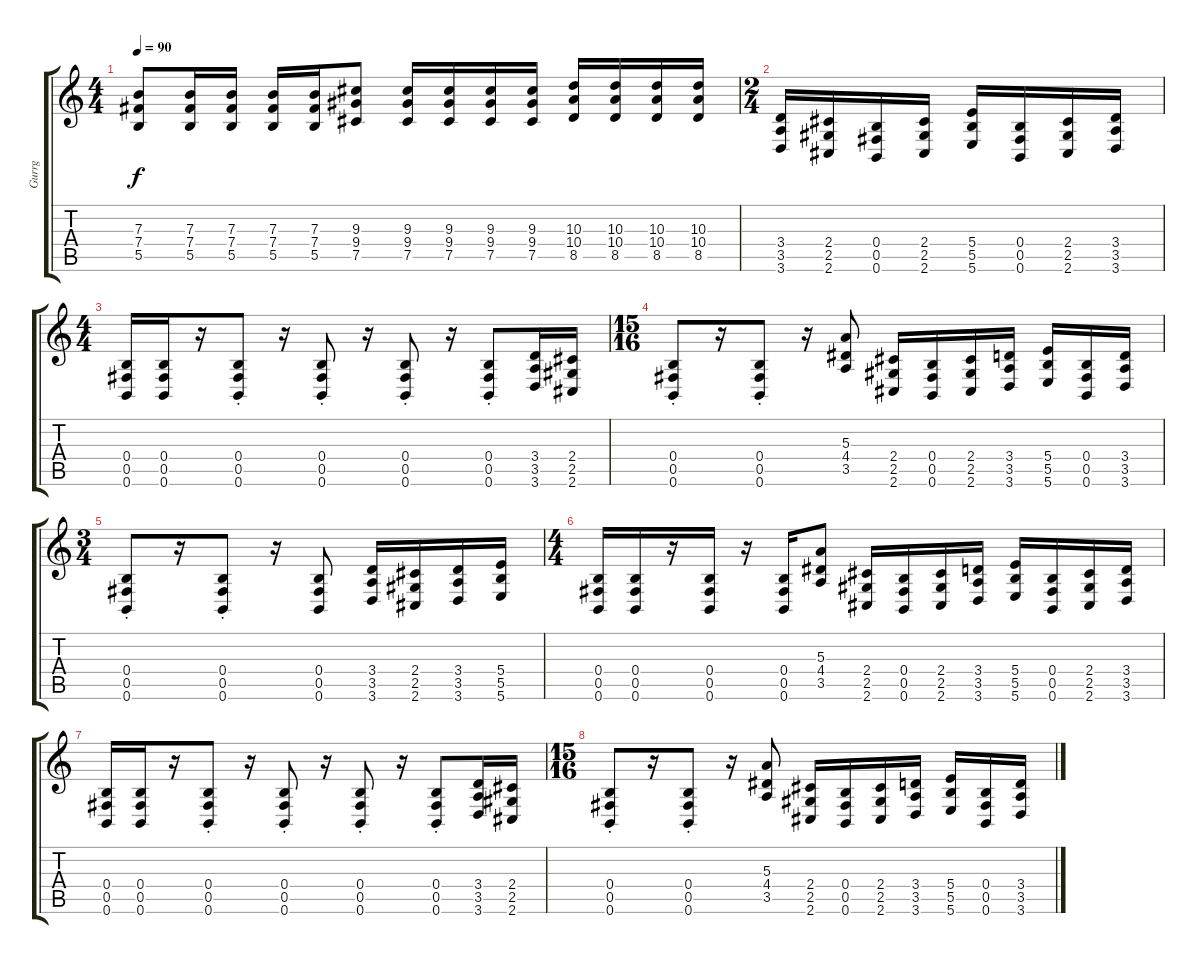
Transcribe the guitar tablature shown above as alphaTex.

\track ("Gurrg" "Gurrg") {instrument overdrivenguitar}
\staff {score tabs}
\tuning (Db4 Ab3 E3 B2 Gb2 B1) {hide}
\ts (4 4)
\tempo 90
\clef g2
\ks c
(7.3 7.4 5.5).8{dy f} (7.3 7.4 5.5).16 (7.3 7.4 5.5).16 (7.3 7.4 5.5).16 (7.3 7.4 5.5).16 (9.3 9.4 7.5).8 (9.3 9.4 7.5).16 (9.3 9.4 7.5).16 (9.3 9.4 7.5).16 (9.3 9.4 7.5).16 (10.3 10.4 8.5).16 (10.3 10.4 8.5).16 (10.3 10.4 8.5).16 (10.3 10.4 8.5).16 |
\ts (2 4)
(3.4 3.5 3.6).16 (2.4 2.5 2.6).16 (0.4 0.5 0.6).16 (2.4 2.5 2.6).16 (5.4 5.5 5.6).16 (0.4 0.5 0.6).16 (2.4 2.5 2.6).16 (3.4 3.5 3.6).16 |
\ts (4 4)
(0.4 0.5 0.6).16 (0.4 0.5 0.6).16 r.16 (0.4{st} 0.5{st} 0.6{st}).8 r.16 (0.4{st} 0.5{st} 0.6{st}).8 r.16 (0.4{st} 0.5{st} 0.6{st}).8 r.16 (0.4{st} 0.5{st} 0.6{st}).8 (3.4 3.5 3.6).16 (2.4 2.5 2.6).16 |
\ts (15 16)
(0.4{st} 0.5{st} 0.6{st}).8 r.16 (0.4{st} 0.5{st} 0.6{st}).8 r.16 (5.3 4.4 3.5).8 (2.4 2.5 2.6).16 (0.4 0.5 0.6).16 (2.4 2.5 2.6).16 (3.4 3.5 3.6).16 (5.4 5.5 5.6).16 (0.4 0.5 0.6).16 (3.4 3.5 3.6).16 |
\ts (3 4)
(0.4{st} 0.5{st} 0.6{st}).8 r.16 (0.4{st} 0.5{st} 0.6{st}).8 r.16 (0.4 0.5 0.6).8 (3.4 3.5 3.6).16 (2.4 2.5 2.6).16 (3.4 3.5 3.6).16 (5.4 5.5 5.6).16 |
\ts (4 4)
(0.4 0.5 0.6).16 (0.4 0.5 0.6).16 r.16 (0.4 0.5 0.6).16 r.16 (0.4 0.5 0.6).16 (5.3 4.4 3.5).8 (2.4 2.5 2.6).16 (0.4 0.5 0.6).16 (2.4 2.5 2.6).16 (3.4 3.5 3.6).16 (5.4 5.5 5.6).16 (0.4 0.5 0.6).16 (2.4 2.5 2.6).16 (3.4 3.5 3.6).16 |
(0.4 0.5 0.6).16 (0.4 0.5 0.6).16 r.16 (0.4{st} 0.5{st} 0.6{st}).8 r.16 (0.4{st} 0.5{st} 0.6{st}).8 r.16 (0.4{st} 0.5{st} 0.6{st}).8 r.16 (0.4{st} 0.5{st} 0.6{st}).8 (3.4 3.5 3.6).16 (2.4 2.5 2.6).16 |
\ts (15 16)
(0.4{st} 0.5{st} 0.6{st}).8 r.16 (0.4{st} 0.5{st} 0.6{st}).8 r.16 (5.3 4.4 3.5).8 (2.4 2.5 2.6).16 (0.4 0.5 0.6).16 (2.4 2.5 2.6).16 (3.4 3.5 3.6).16 (5.4 5.5 5.6).16 (0.4 0.5 0.6).16 (3.4 3.5 3.6).16
